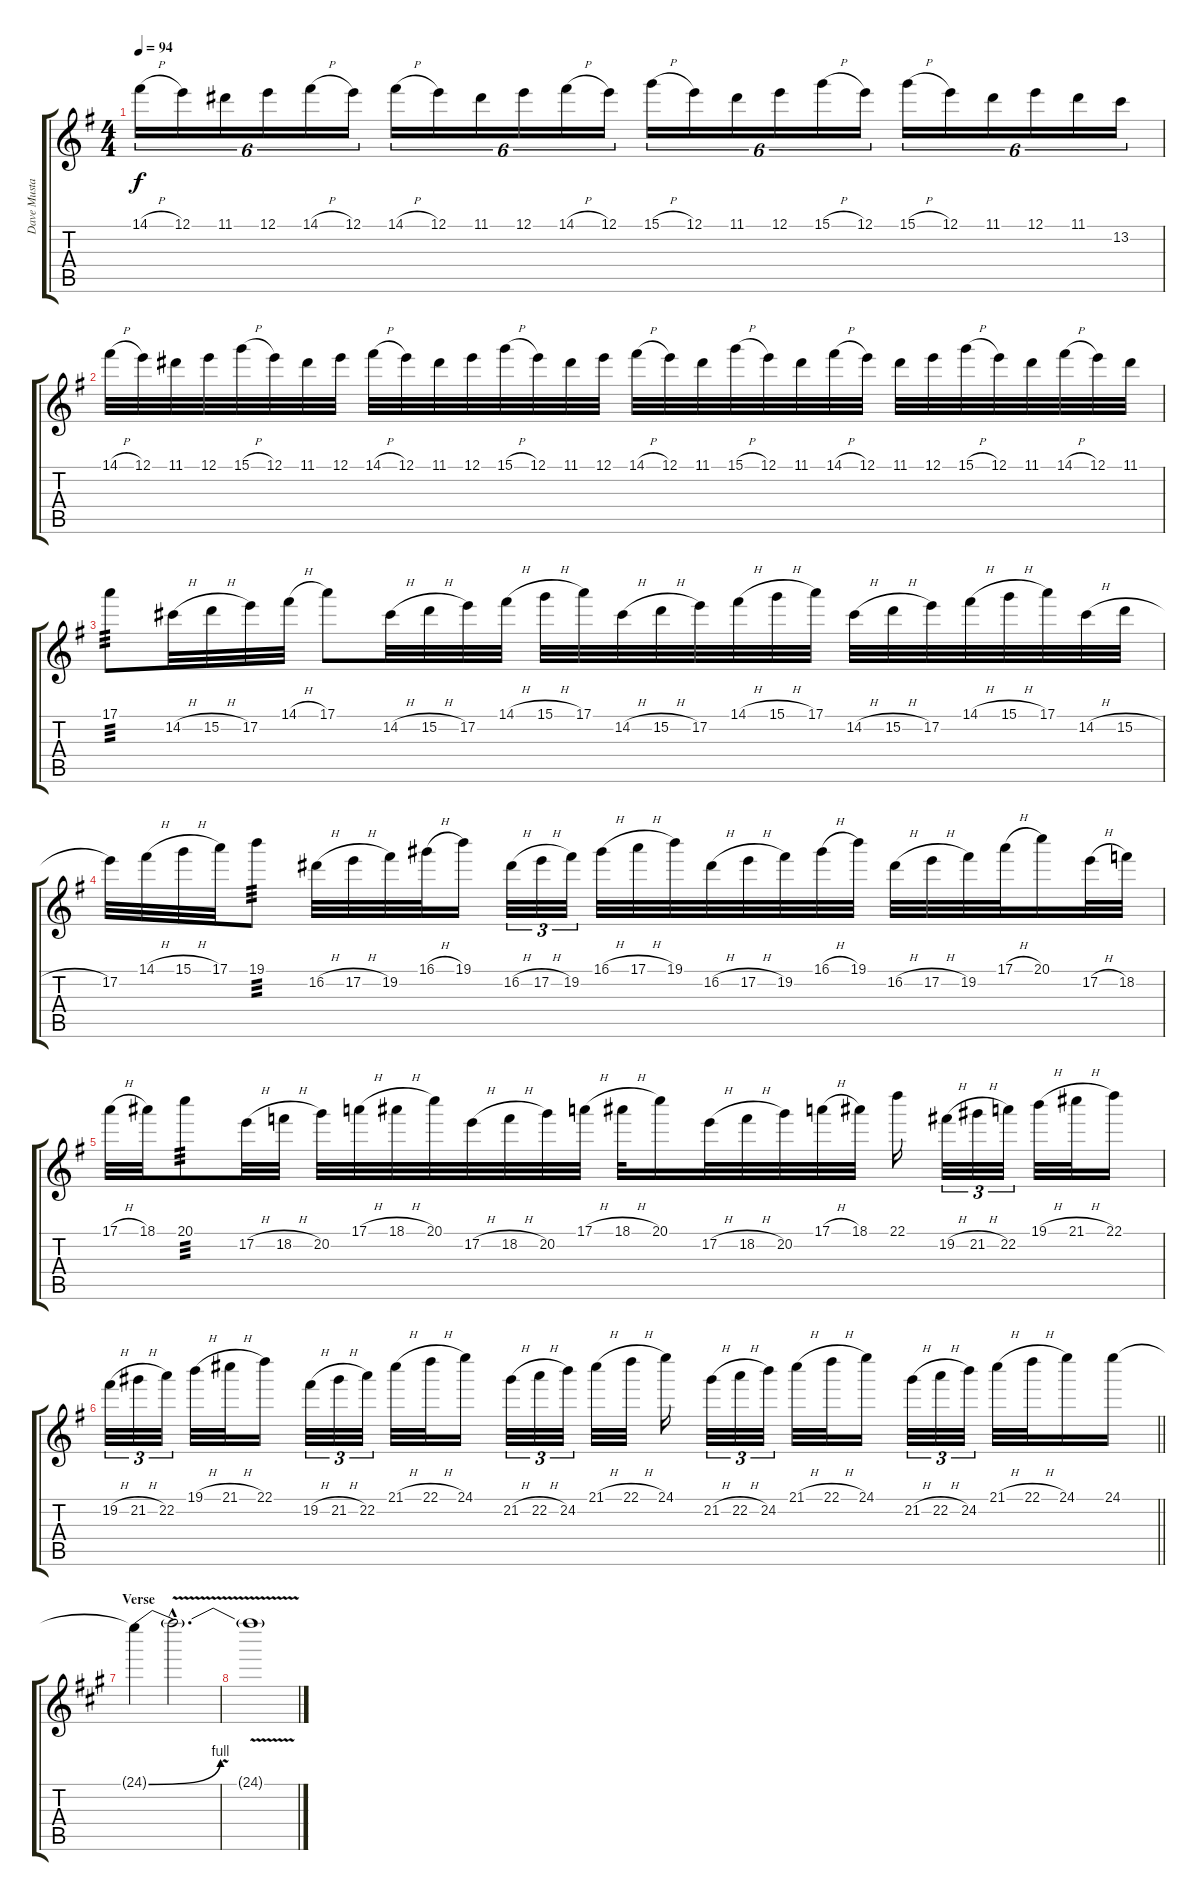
\track ("Dave Mustaine" "Dave Musta") {instrument distortionguitar}
\staff {score tabs}
\tuning (E4 B3 G3 D3 A2 E2) {hide}
\ts (4 4)
\tempo 94
\clef g2
\ks g
14.1{h}.16{tu (6 4) dy f} 12.1.16{tu (6 4)} 11.1.16{tu (6 4)} 12.1.16{tu (6 4)} 14.1{h}.16{tu (6 4)} 12.1.16{tu (6 4)} 14.1{h}.16{tu (6 4)} 12.1.16{tu (6 4)} 11.1.16{tu (6 4)} 12.1.16{tu (6 4)} 14.1{h}.16{tu (6 4)} 12.1.16{tu (6 4)} 15.1{h}.16{tu (6 4)} 12.1.16{tu (6 4)} 11.1.16{tu (6 4)} 12.1.16{tu (6 4)} 15.1{h}.16{tu (6 4)} 12.1.16{tu (6 4)} 15.1{h}.16{tu (6 4)} 12.1.16{tu (6 4)} 11.1.16{tu (6 4)} 12.1.16{tu (6 4)} 11.1.16{tu (6 4)} 13.2.16{tu (6 4)} |
14.1{h}.32 12.1.32 11.1.32 12.1.32 15.1{h}.32 12.1.32 11.1.32 12.1.32 14.1{h}.32 12.1.32 11.1.32 12.1.32 15.1{h}.32 12.1.32 11.1.32 12.1.32 14.1{h}.32 12.1.32 11.1.32 15.1{h}.32 12.1.32 11.1.32 14.1{h}.32 12.1.32 11.1.32 12.1.32 15.1{h}.32 12.1.32 11.1.32 14.1{h}.32 12.1.32 11.1.32 |
17.1.8{tp 3} 14.2{h}.32 15.2{h}.32 17.2.32 14.1{h}.32 17.1.8 14.2{h}.32 15.2{h}.32 17.2.32 14.1{h}.32 15.1{h}.32 17.1.32 14.2{h}.32 15.2{h}.32 17.2.32 14.1{h}.32 15.1{h}.32 17.1.32 14.2{h}.32 15.2{h}.32 17.2.32 14.1{h}.32 15.1{h}.32 17.1.32 14.2{h}.32 15.2{h}.32 |
17.2.32 14.1{h}.32 15.1{h}.32 17.1.32 19.1.8{tp 3} 16.2{h}.32 17.2{h}.32 19.2.32 16.1{h}.32 19.1.16 16.2{h}.32{tu (3 2)} 17.2{h}.32{tu (3 2)} 19.2.32{tu (3 2)} 16.1{h}.32 17.1{h}.32 19.1.32 16.2{h}.32 17.2{h}.32 19.2.32 16.1{h}.32 19.1.32 16.2{h}.32 17.2{h}.32 19.2.32 17.1{h}.32 20.1.16 17.2{h}.32 18.2.32 |
17.1{h}.32 18.1.32 20.1.8{tp 3} 17.2{h}.32 18.2{h}.32 20.2.32 17.1{h}.32 18.1{h}.32 20.1.32 17.2{h}.32 18.2{h}.32 20.2.32 17.1{h}.32 18.1{h}.32 20.1.16 17.2{h}.32 18.2{h}.32 20.2.32 17.1{h}.32 18.1.32 22.1.16 19.2{h}.32{tu (3 2)} 21.2{h}.32{tu (3 2)} 22.2.32{tu (3 2)} 19.1{h}.32 21.1{h}.32 22.1.16 |
\barLineRight lightlight
19.2{h}.32{tu (3 2)} 21.2{h}.32{tu (3 2)} 22.2.32{tu (3 2)} 19.1{h}.32 21.1{h}.32 22.1.16 19.2{h}.32{tu (3 2)} 21.2{h}.32{tu (3 2)} 22.2.32{tu (3 2)} 21.1{h}.32 22.1{h}.32 24.1.16 21.2{h}.32{tu (3 2)} 22.2{h}.32{tu (3 2)} 24.2.32{tu (3 2)} 21.1{h}.32 22.1{h}.32 24.1.16 21.2{h}.32{tu (3 2)} 22.2{h}.32{tu (3 2)} 24.2.32{tu (3 2)} 21.1{h}.32 22.1{h}.32 24.1.16 21.2{h}.32{tu (3 2)} 22.2{h}.32{tu (3 2)} 24.2.32{tu (3 2)} 21.1{h}.32 22.1{h}.32 24.1.16 24.1.16 |
\section ("" "Verse")
\ks a
24.1{be (bend 0 0 60 4) t}.4 24.1{v hac t}.2{d} |
24.1{v t}.1{volume 3}
